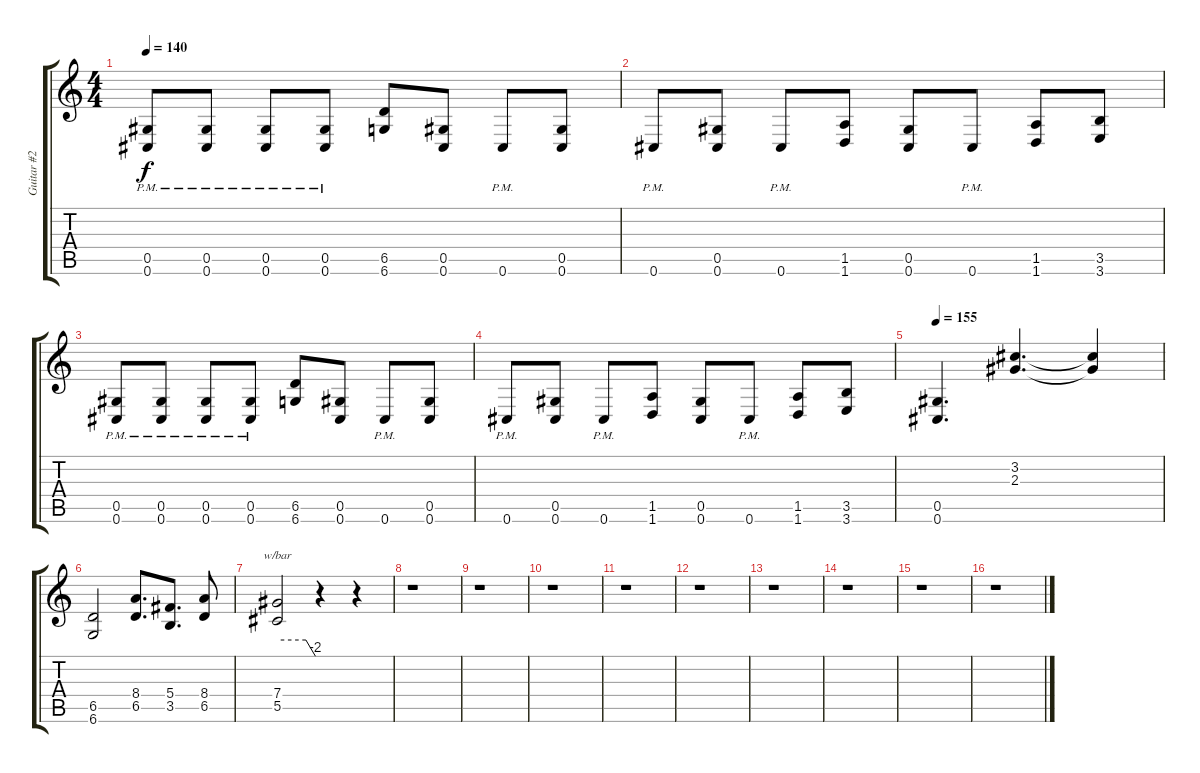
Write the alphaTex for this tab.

\track ("Guitar #2" "Guitar #2") {instrument distortionguitar}
\staff {score tabs}
\tuning (Eb4 Bb3 Gb3 Db3 Ab2 Db2) {hide}
\ts (4 4)
\tempo 140
\clef g2
\ks c
(0.5{pm} 0.6{pm}).8{dy f} (0.5{pm} 0.6{pm}).8 (0.5{pm} 0.6{pm}).8 (0.5{pm} 0.6{pm}).8 (6.5 6.6).8 (0.5 0.6).8 0.6{pm}.8 (0.5 0.6).8 |
0.6{pm}.8 (0.5 0.6).8 0.6{pm}.8 (1.5 1.6).8 (0.5 0.6).8 0.6{pm}.8 (1.5 1.6).8 (3.5 3.6).8 |
(0.5{pm} 0.6{pm}).8 (0.5{pm} 0.6{pm}).8 (0.5{pm} 0.6{pm}).8 (0.5{pm} 0.6{pm}).8 (6.5 6.6).8 (0.5 0.6).8 0.6{pm}.8 (0.5 0.6).8 |
0.6{pm}.8 (0.5 0.6).8 0.6{pm}.8 (1.5 1.6).8 (0.5 0.6).8 0.6{pm}.8 (1.5 1.6).8 (3.5 3.6).8 |
\tempo 155
(0.5 0.6).4{d} (3.2 2.3).4{d} (3.2{t} 2.3{t}).4 |
(6.5 6.6).2 (8.4 6.5).8{d} (5.4 3.5).8{d} (8.4 6.5).8 |
(7.4 5.5).2{tbe (custom default 0 0 45 0 60 -8)} r.4 r.4 |
r.1 |
r.1 |
r.1 |
r.1 |
r.1 |
r.1 |
r.1 |
r.1 |
r.1
